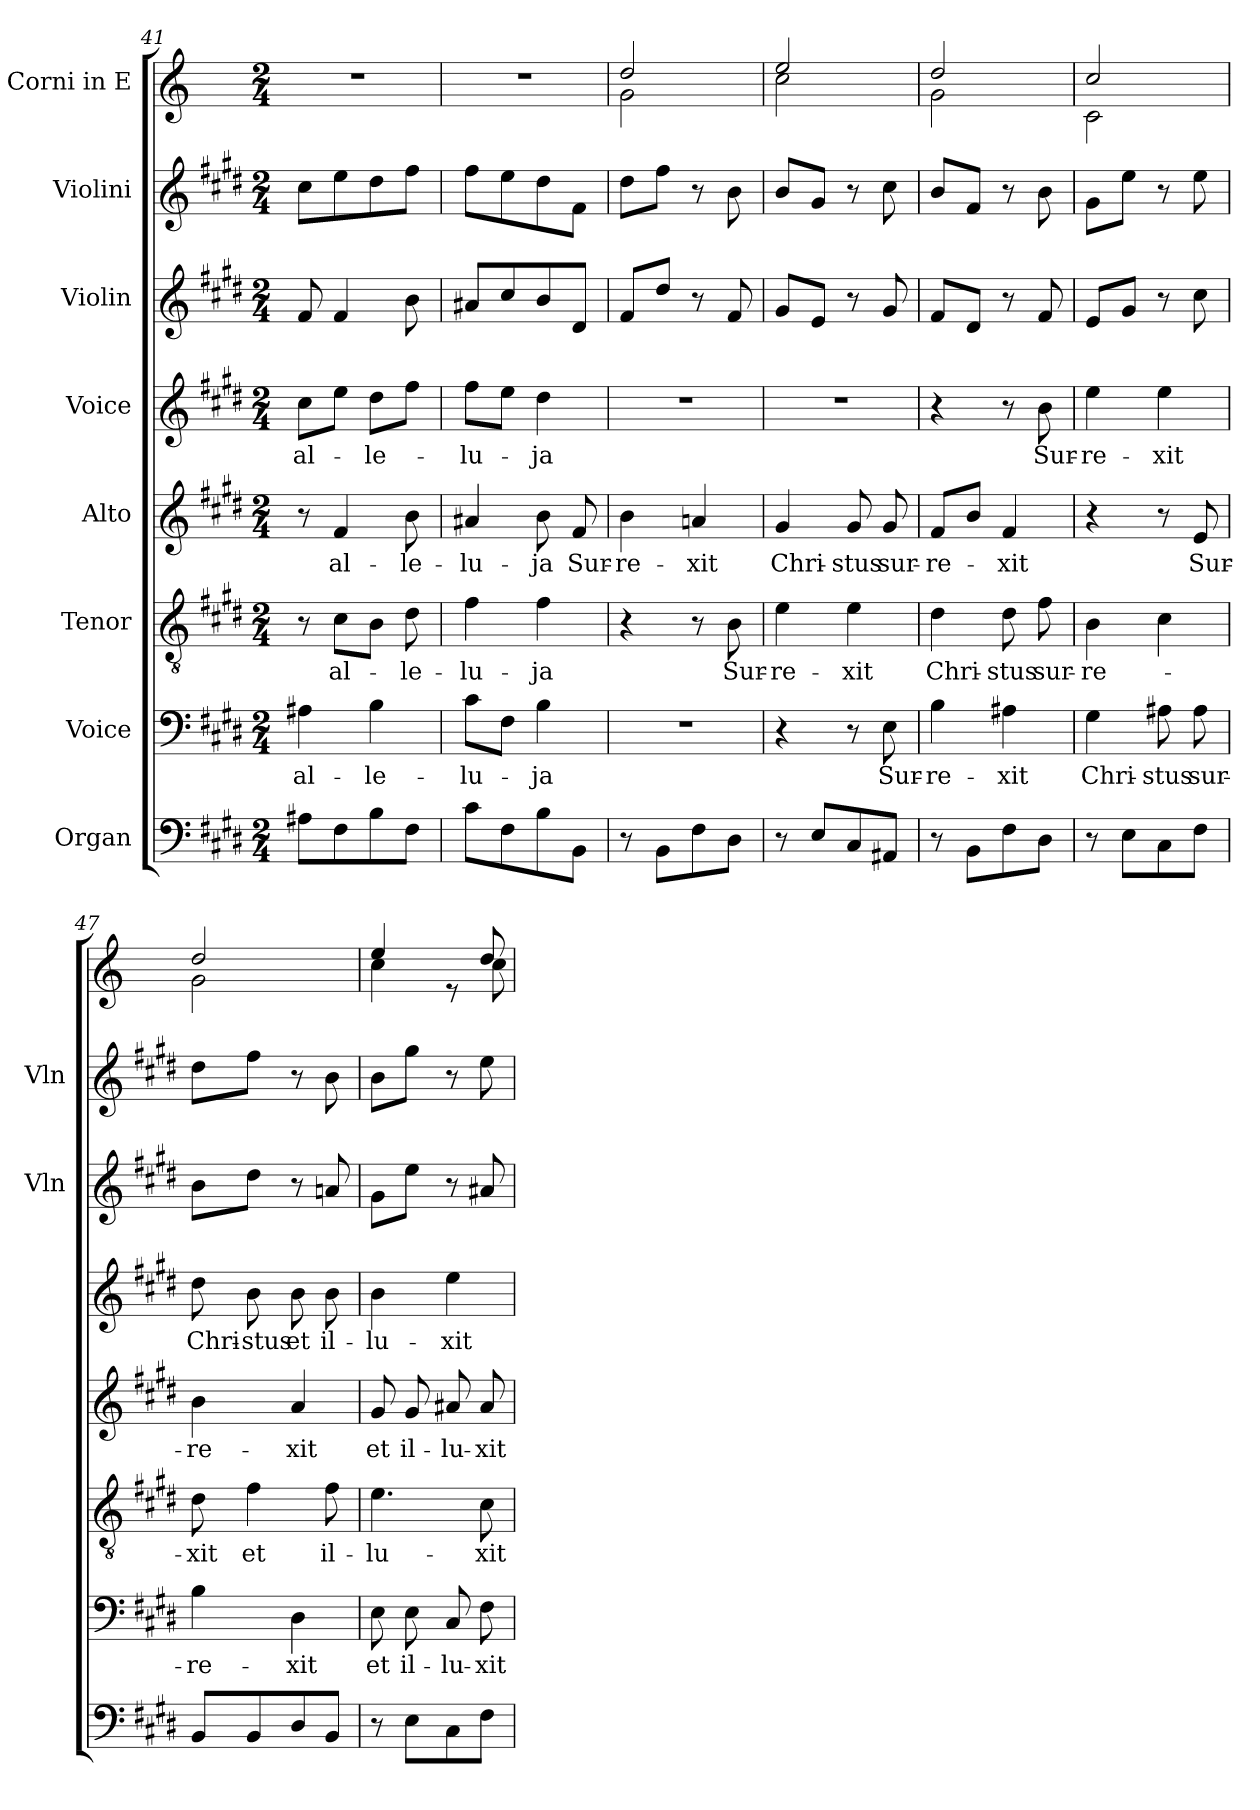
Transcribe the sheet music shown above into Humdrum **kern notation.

**kern	**kern	**text	**kern	**text	**kern	**text	**kern	**text	**kern	**kern	**kern
*part8	*part7	*part7	*part6	*part6	*part5	*part5	*part4	*part4	*part3	*part2	*part1
*staff8	*staff7	*staff7	*staff6	*staff6	*staff5	*staff5	*staff4	*staff4	*staff3	*staff2	*staff1
*I"Organ	*I"Voice	*	*I"Tenor	*	*I"Alto	*	*I"Voice	*	*I"Violin	*I"Violini	*I"Corni in E
*	*	*	*	*	*	*	*	*	*I'Vln	*I'Vln	*
*clefF4	*clefF4	*	*clefGv2	*	*clefG2	*	*clefG2	*	*clefG2	*clefG2	*clefG2
*	*	*	*	*	*	*	*	*	*	*	*ITrd5c8
*k[f#c#g#d#]	*k[f#c#g#d#]	*	*k[f#c#g#d#]	*	*k[f#c#g#d#]	*	*k[f#c#g#d#]	*	*k[f#c#g#d#]	*k[f#c#g#d#]	*k[f#c#g#d#]
*M2/4	*M2/4	*	*M2/4	*	*M2/4	*	*M2/4	*	*M2/4	*M2/4	*M2/4
=41	=41	=41	=41	=41	=41	=41	=41	=41	=41	=41	=41
!	!	!LO:LY:b	!	!	!	!	!	!LO:LY:b	!	!	!
8A#X\L	4A#X\	al-	8r	.	8r	.	8cc#\L	al-	8f#/	8cc#\L	2r
!	!	!	!	!LO:LY:b	!	!LO:LY:b	!	!	!	!	!
8F#\	.	.	8c#\L	al-	4f#/	al-	8ee\J	.	4f#/	8ee\	.
!	!	!LO:LY:b	!	!	!	!	!	!LO:LY:b	!	!	!
8B\	4B\	-le-	8B\J	.	.	.	8dd#\L	-le-	.	8dd#\	.
!	!	!	!	!LO:LY:b	!	!LO:LY:b	!	!	!	!	!
8F#\J	.	.	8d#\	-le-	8b\	-le-	8ff#\J	.	8b\	8ff#\J	.
=42	=42	=42	=42	=42	=42	=42	=42	=42	=42	=42	=42
!	!	!LO:LY:b	!	!LO:LY:b	!	!LO:LY:b	!	!LO:LY:b	!	!	!
8c#\L	8c#\L	-lu-	4f#\	-lu-	4a#X/	-lu-	8ff#\L	-lu-	8a#X/L	8ff#\L	2r
8F#\	8F#\J	.	.	.	.	.	8ee\J	.	8cc#/	8ee\	.
!	!	!LO:LY:b	!	!LO:LY:b	!	!LO:LY:b	!	!LO:LY:b	!	!	!
8B\	4B\	-ja	4f#\	-ja	8b\	ja	4dd#\	-ja	8b/	8dd#\	.
!	!	!	!	!	!	!LO:LY:b	!	!	!	!	!
8BB\J	.	.	.	.	8f#/	Sur-	.	.	8d#/J	8f#\J	.
=43	=43	=43	=43	=43	=43	=43	=43	=43	=43	=43	=43
!	!	!	!	!	!	!LO:LY:b	!	!	!	!	!
*	*	*	*	*	*	*	*	*	*	*	*^
8r	2r	.	4r	.	4b\	-re-	2r	.	8f#/L	8dd#\L	2f#/	2B\
8BB\L	.	.	.	.	.	.	.	.	8dd#/J	8ff#\J	.	.
!	!	!	!	!	!	!LO:LY:b	!	!	!	!	!	!
8F#\	.	.	8r	.	4an/	-xit	.	.	8r	8r	.	.
!	!	!	!	!LO:LY:b	!	!	!	!	!	!	!	!
8D#\J	.	.	8B\	Sur-	.	.	.	.	8f#/	8b\	.	.
=44	=44	=44	=44	=44	=44	=44	=44	=44	=44	=44	=44	=44
!	!	!	!	!LO:LY:b	!	!LO:LY:b	!	!	!	!	!	!
8r	4r	.	4e\	-re-	4g#/	Chri-	2r	.	8g#/L	8b/L	2g#/	2e\
8E/L	.	.	.	.	.	.	.	.	8e/J	8g#/J	.	.
!	!	!	!	!LO:LY:b	!	!LO:LY:b	!	!	!	!	!	!
8C#/	8r	.	4e\	-xit	8g#/	-stus	.	.	8r	8r	.	.
!	!	!LO:LY:b	!	!	!	!LO:LY:b	!	!	!	!	!	!
8AA#X/J	8E\	Sur-	.	.	8g#/	sur-	.	.	8g#/	8cc#\	.	.
=45	=45	=45	=45	=45	=45	=45	=45	=45	=45	=45	=45	=45
!	!	!LO:LY:b	!	!LO:LY:b	!	!LO:LY:b	!	!	!	!	!	!
8r	4B\	-re-	4d#\	Chri-	8f#/L	-re-	4r	.	8f#/L	8b/L	2f#/	2B\
8BB\L	.	.	.	.	8b/J	.	.	.	8d#/J	8f#/J	.	.
!	!	!LO:LY:b	!	!LO:LY:b	!	!LO:LY:b	!	!	!	!	!	!
8F#\	4A#X\	-xit	8d#\	-stus	4f#/	-xit	8r	.	8r	8r	.	.
!	!	!	!	!LO:LY:b	!	!	!	!LO:LY:b	!	!	!	!
8D#\J	.	.	8f#\	sur-	.	.	8b\	Sur-	8f#/	8b\	.	.
=46	=46	=46	=46	=46	=46	=46	=46	=46	=46	=46	=46	=46
!	!	!LO:LY:b	!	!LO:LY:b	!	!	!	!LO:LY:b	!	!	!	!
8r	4G#\	Chri-	4B\	-re-	4r	.	4ee\	-re-	8e/L	8g#\L	2e/	2E\
8E\L	.	.	.	.	.	.	.	.	8g#/J	8ee\J	.	.
!	!	!LO:LY:b	!	!	!	!	!	!LO:LY:b	!	!	!	!
8C#\	8A#X\	-stus	4c#\	.	8r	.	4ee\	-xit	8r	8r	.	.
!	!	!LO:LY:b	!	!	!	!LO:LY:b	!	!	!	!	!	!
8F#\J	8A#\	sur-	.	.	8e/	Sur-	.	.	8cc#\	8ee\	.	.
!!LO:PB:g=z	!!
=47	=47	=47	=47	=47	=47	=47	=47	=47	=47	=47	=47	=47
!	!	!LO:LY:b	!	!LO:LY:b	!	!LO:LY:b	!	!LO:LY:b	!	!	!	!
8BB/L	4B\	-re-	8d#\	-xit	4b\	-re-	8dd#\	Chri-	8b\L	8dd#\L	2f#/	2B\
!	!	!	!	!LO:LY:b	!	!	!	!LO:LY:b	!	!	!	!
8BB/	.	.	4f#\	et	.	.	8b\	-stus	8dd#\J	8ff#\J	.	.
!	!	!LO:LY:b	!	!	!	!LO:LY:b	!	!LO:LY:b	!	!	!	!
8D#/	4D#\	-xit	.	.	4a/	-xit	8b\	et	8r	8r	.	.
!	!	!	!	!LO:LY:b	!	!	!	!LO:LY:b	!	!	!	!
8BB/J	.	.	8f#\	il-	.	.	8b\	il-	8an/	8b\	.	.
=48	=48	=48	=48	=48	=48	=48	=48	=48	=48	=48	=48	=48
!	!	!LO:LY:b	!	!LO:LY:b	!	!LO:LY:b	!	!LO:LY:b	!	!	!	!
8r	8E\	et	4.e\	-lu-	8g#/	et	4b\	-lu-	8g#\L	8b\L	4g#/	4e\
!	!	!LO:LY:b	!	!	!	!LO:LY:b	!	!	!	!	!	!
8E\L	8E\	il-	.	.	8g#/	il-	.	.	8ee\J	8gg#\J	.	.
!	!	!LO:LY:b	!	!	!	!LO:LY:b	!	!LO:LY:b	!	!	!	!
8C#\	8C#/	-lu-	.	.	8a#X/	-lu-	4ee\	-xit	8r	8r	8re	8ryy
!	!	!LO:LY:b	!	!LO:LY:b	!	!LO:LY:b	!	!	!	!	!	!
8F#\J	8F#\	-xit	8c#\	-xit	8a#/	-xit	.	.	8a#X/	8ee\	8f#/	8e\
*	*	*	*	*	*	*	*	*	*	*	*v	*v
=	=	=	=	=	=	=	=	=	=	=	=
*-	*-	*-	*-	*-	*-	*-	*-	*-	*-	*-	*-
